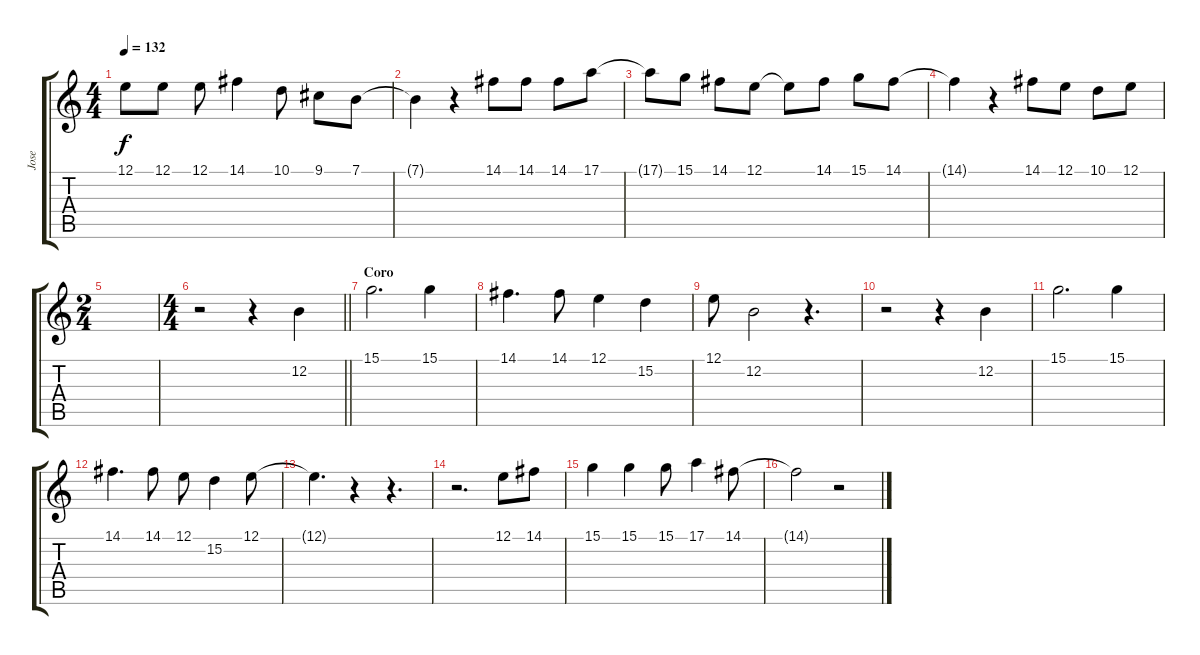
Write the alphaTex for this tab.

\track ("Jose" "Jose") {instrument lead2sawtooth}
\staff {score tabs}
\tuning (E4 B3 G3 D3 A2 E2) {hide}
\ts (4 4)
\tempo 132
\clef g2
\ks c
12.1{t}.8{dy f} 12.1.8 12.1.8 14.1.4 10.1.8 9.1.8 7.1.8 |
7.1{t}.4 r.4 14.1.8 14.1.8 14.1.8 17.1.8 |
17.1{t}.8 15.1.8 14.1.8 12.1.8 12.1{t}.8 14.1.8 15.1.8 14.1.8 |
14.1{t}.4 r.4 14.1.8 12.1.8 10.1.8 12.1.8 |
\ts (2 4)
|
\ts (4 4)
\barLineRight lightlight
r.2 r.4 12.2.4 |
\section ("" "Coro")
15.1.2{d} 15.1.4 |
14.1.4{d} 14.1.8 12.1.4 15.2.4 |
12.1.8 12.2.2 r.4{d} |
r.2 r.4 12.2.4 |
15.1.2{d} 15.1.4 |
14.1.4{d} 14.1.8 12.1.8 15.2.4 12.1.8 |
12.1{t}.4{d} r.4 r.4{d} |
r.2{d} 12.1.8 14.1.8 |
15.1.4 15.1.4 15.1.8 17.1.4 14.1.8 |
14.1{t}.2 r.2
